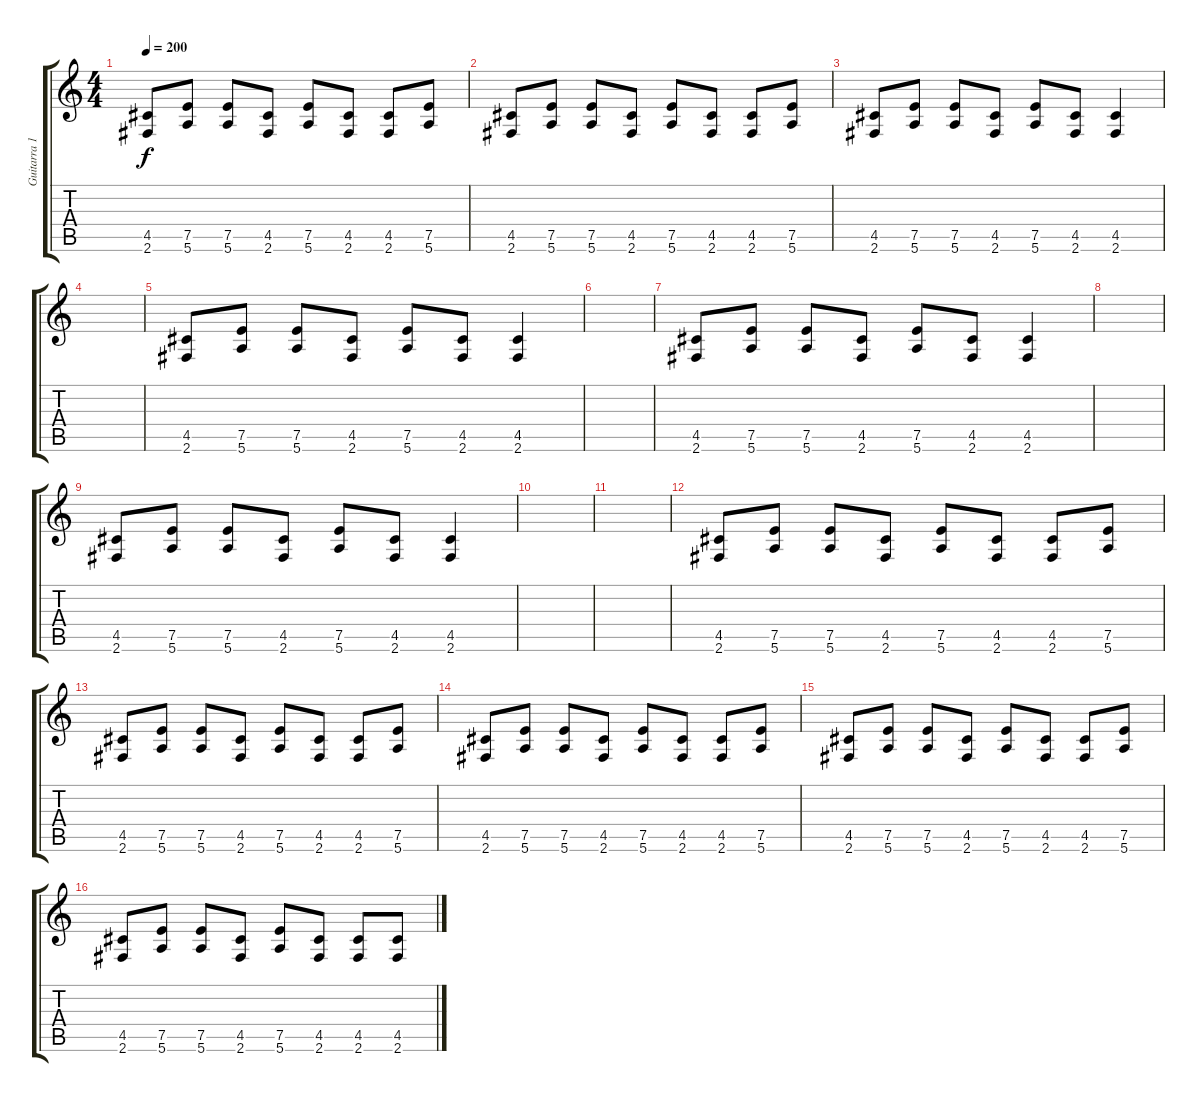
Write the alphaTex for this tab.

\track ("Guitarra 1 (Aldana)" "Guitarra 1") {instrument distortionguitar}
\staff {score tabs}
\tuning (E4 B3 G3 D3 A2 E2) {hide}
\ts (4 4)
\tempo 200
\clef g2
\ks c
(4.5 2.6).8{dy f} (7.5 5.6).8 (7.5 5.6).8 (4.5 2.6).8 (7.5 5.6).8 (4.5 2.6).8 (4.5 2.6).8 (7.5 5.6).8 |
(4.5 2.6).8 (7.5 5.6).8 (7.5 5.6).8 (4.5 2.6).8 (7.5 5.6).8 (4.5 2.6).8 (4.5 2.6).8 (7.5 5.6).8 |
(4.5 2.6).8 (7.5 5.6).8 (7.5 5.6).8 (4.5 2.6).8 (7.5 5.6).8 (4.5 2.6).8 (4.5 2.6).4 |
|
(4.5 2.6).8 (7.5 5.6).8 (7.5 5.6).8 (4.5 2.6).8 (7.5 5.6).8 (4.5 2.6).8 (4.5 2.6).4 |
|
(4.5 2.6).8 (7.5 5.6).8 (7.5 5.6).8 (4.5 2.6).8 (7.5 5.6).8 (4.5 2.6).8 (4.5 2.6).4 |
|
(4.5 2.6).8 (7.5 5.6).8 (7.5 5.6).8 (4.5 2.6).8 (7.5 5.6).8 (4.5 2.6).8 (4.5 2.6).4 |
|
|
(4.5 2.6).8 (7.5 5.6).8 (7.5 5.6).8 (4.5 2.6).8 (7.5 5.6).8 (4.5 2.6).8 (4.5 2.6).8 (7.5 5.6).8 |
(4.5 2.6).8 (7.5 5.6).8 (7.5 5.6).8 (4.5 2.6).8 (7.5 5.6).8 (4.5 2.6).8 (4.5 2.6).8 (7.5 5.6).8 |
(4.5 2.6).8 (7.5 5.6).8 (7.5 5.6).8 (4.5 2.6).8 (7.5 5.6).8 (4.5 2.6).8 (4.5 2.6).8 (7.5 5.6).8 |
(4.5 2.6).8 (7.5 5.6).8 (7.5 5.6).8 (4.5 2.6).8 (7.5 5.6).8 (4.5 2.6).8 (4.5 2.6).8 (7.5 5.6).8 |
(4.5 2.6).8 (7.5 5.6).8 (7.5 5.6).8 (4.5 2.6).8 (7.5 5.6).8 (4.5 2.6).8 (4.5 2.6).8 (4.5 2.6).8
